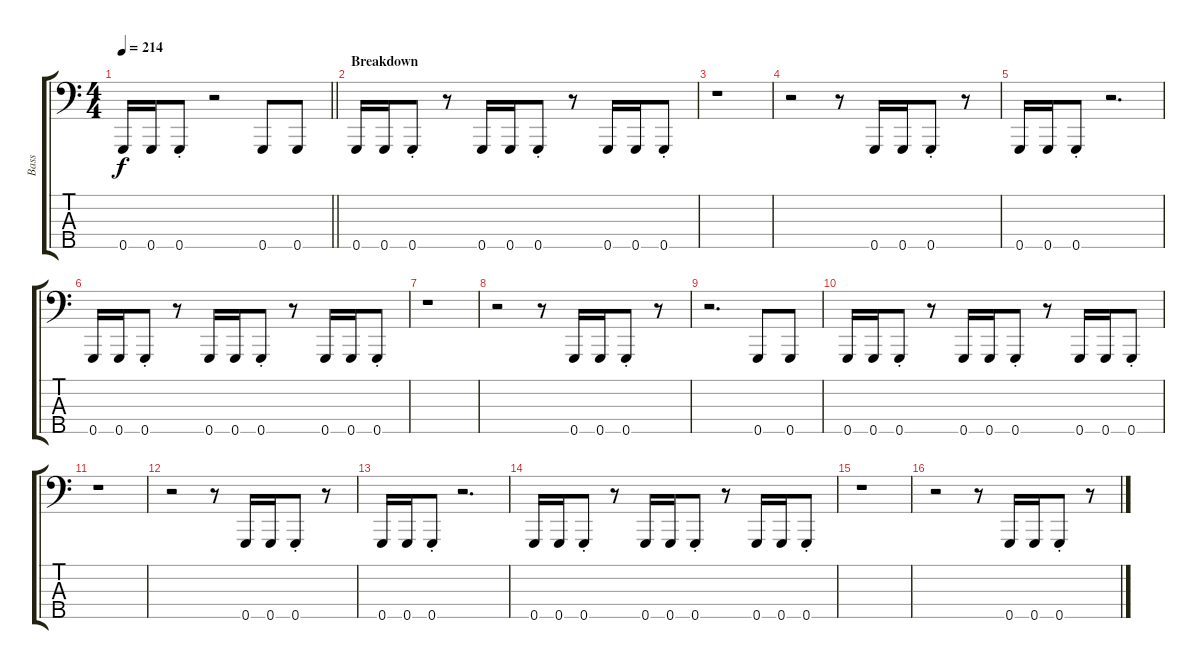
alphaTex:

\track ("Bass" "Bass") {instrument electricbasspick}
\staff {score tabs}
\tuning (F2 C2 G1 D1 G0) {hide}
\ts (4 4)
\tempo 214
\clef f4
\barLineRight lightlight
\ks c
0.5.16{dy f} 0.5.16{beam merge} 0.5{st}.8 r.2 0.5.8 0.5.8 |
\section ("" "Breakdown")
0.5.16 0.5.16 0.5{st}.8 r.8 0.5.16 0.5.16{beam merge} 0.5{st}.8 r.8 0.5.16 0.5.16 0.5{st}.8 |
r.1 |
r.2 r.8 0.5.16 0.5.16{beam merge} 0.5{st}.8 r.8 |
0.5.16 0.5.16{beam merge} 0.5{st}.8 r.2{d} |
0.5.16 0.5.16 0.5{st}.8 r.8 0.5.16 0.5.16{beam merge} 0.5{st}.8 r.8 0.5.16 0.5.16 0.5{st}.8 |
r.1 |
r.2 r.8 0.5.16 0.5.16{beam merge} 0.5{st}.8 r.8 |
r.2{d} 0.5.8 0.5.8 |
0.5.16 0.5.16 0.5{st}.8 r.8 0.5.16 0.5.16{beam merge} 0.5{st}.8 r.8 0.5.16 0.5.16 0.5{st}.8 |
r.1 |
r.2 r.8 0.5.16 0.5.16{beam merge} 0.5{st}.8 r.8 |
0.5.16 0.5.16{beam merge} 0.5{st}.8 r.2{d} |
0.5.16 0.5.16 0.5{st}.8 r.8 0.5.16 0.5.16{beam merge} 0.5{st}.8 r.8 0.5.16 0.5.16 0.5{st}.8 |
r.1 |
r.2 r.8 0.5.16 0.5.16{beam merge} 0.5{st}.8 r.8
